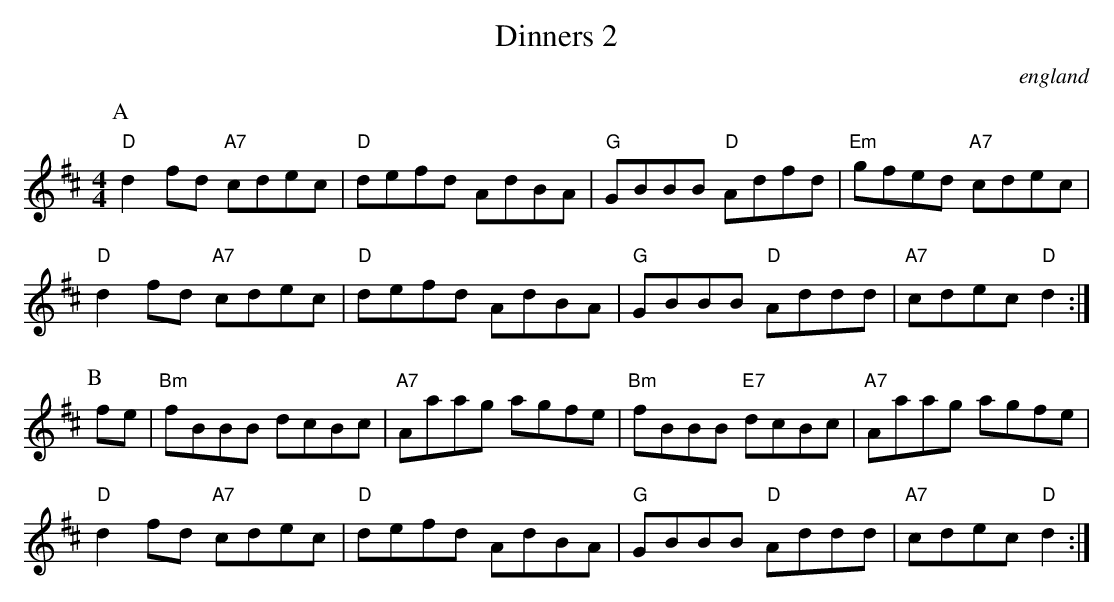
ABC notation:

X:1
T:Dinners 2
O:england
M:4/4
L:1/4
K:D
P:A
"D"df/2d/2 "A7"c/2d/2e/2c/2|"D"d/2e/2f/2d/2 A/2d/2B/2A/2|\
"G"G/2B/2B/2B/2 "D"A/2d/2f/2d/2|"Em"g/2f/2e/2d/2 "A7"c/2d/2e/2c/2|
"D"df/2d/2 "A7"c/2d/2e/2c/2|"D"d/2e/2f/2d/2 A/2d/2B/2A/2|\
"G"G/2B/2B/2B/2 "D"A/2d/2d/2d/2|"A7"c/2d/2e/2c/2 "D"d:|
P:B
f/2e/2|"Bm"f/2B/2B/2B/2 d/2c/2B/2c/2|"A7"A/2a/2a/2g/2 a/2g/2f/2e/2|\
"Bm"f/2B/2B/2B/2 "E7"d/2c/2B/2c/2|"A7"A/2a/2a/2g/2 a/2g/2f/2e/2|
"D"df/2d/2 "A7"c/2d/2e/2c/2|"D"d/2e/2f/2d/2 A/2d/2B/2A/2|\
"G"G/2B/2B/2B/2 "D"A/2d/2d/2d/2|"A7"c/2d/2e/2c/2 "D"d:|
